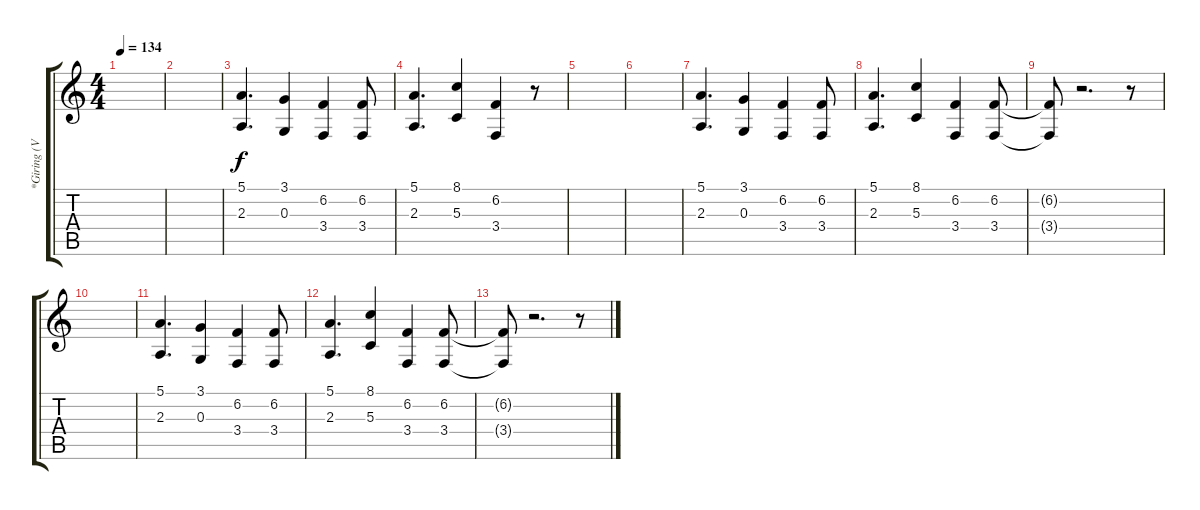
\track ("*Giring (Vocal)" "*Giring (V") {instrument oboe}
\staff {score tabs}
\tuning (E4 B3 G3 D3 A2 E2) {hide}
\ts (4 4)
\tempo 134
\clef g2
\ks c
|
|
(5.1 2.3).4{d} (3.1 0.3).4 (6.2 3.4).4 (6.2 3.4).8 |
(5.1 2.3).4{d} (8.1 5.3).4 (6.2 3.4).4 r.8 |
|
|
(5.1 2.3).4{d} (3.1 0.3).4 (6.2 3.4).4 (6.2 3.4).8 |
(5.1 2.3).4{d} (8.1 5.3).4 (6.2 3.4).4 (6.2 3.4).8 |
(6.2{t} 3.4{t}).8 r.2{d} r.8 |
|
(5.1 2.3).4{d} (3.1 0.3).4 (6.2 3.4).4 (6.2 3.4).8 |
(5.1 2.3).4{d} (8.1 5.3).4 (6.2 3.4).4 (6.2 3.4).8 |
(6.2{t} 3.4{t}).8 r.2{d} r.8
